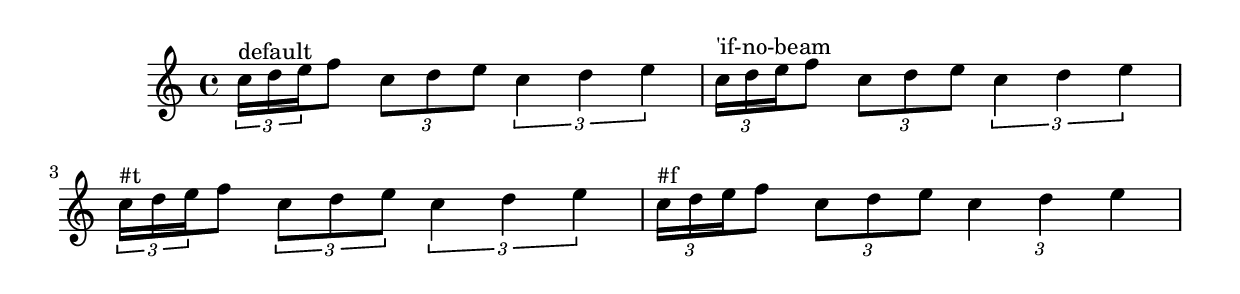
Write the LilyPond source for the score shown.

\version "2.17.6"

\header {
  texidoc = "The default behavior of tuplet-bracket visibility is to print a bracket
unless there is a beam of the same length as the tuplet.  Overriding
@code{'bracket-visibility} changes the bracket visibility as follows:

@itemize

@item
@code{#t} (always print a bracket)

@item
@code{#f} (never print a bracket)

@item
@code{'if-no-beam} (only print a bracket if there is no beam)

@end itemize
"
}

music = \relative c'' {
  \times 2/3 { c16[ d e } f8]
  \times 2/3 { c8 d e }
  \times 2/3 { c4 d e }
}

\new Voice {
  \relative c' {
    << \music s4^"default" >>
    \override TupletBracket.bracket-visibility = #'if-no-beam
    << \music s4^"'if-no-beam" >>
    \override TupletBracket.bracket-visibility = ##t
    << \music s4^"#t" >>
    \override TupletBracket.bracket-visibility = ##f
    << \music s4^"#f" >>
  }
}
